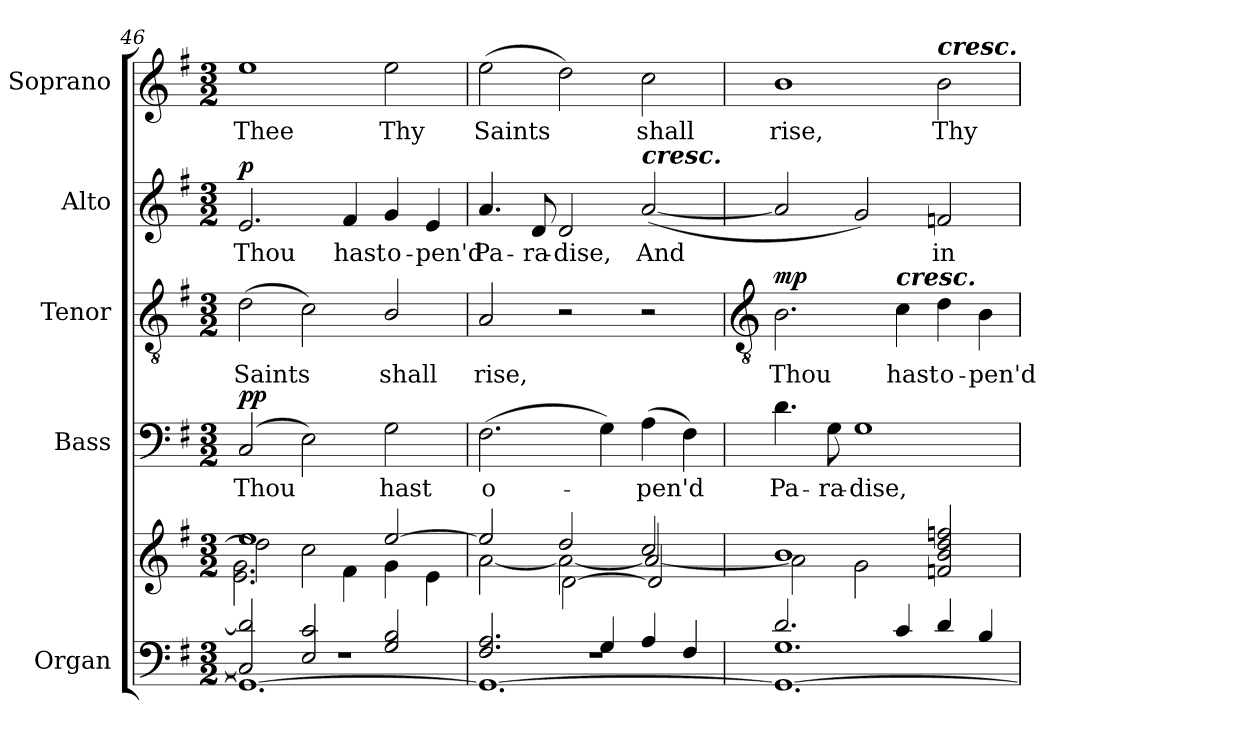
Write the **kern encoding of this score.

**kern	**kern	**kern	**text	**dynam	**kern	**text	**dynam	**kern	**text	**dynam	**kern	**text
*part5	*part5	*part4	*part4	*part4	*part3	*part3	*part3	*part2	*part2	*part2	*part1	*part1
*staff6	*staff5	*staff4	*staff4	*staff4	*staff3	*staff3	*staff3	*staff2	*staff2	*staff2	*staff1	*staff1
*I"Organ	*	*I"Bass	*	*	*I"Tenor	*	*	*I"Alto	*	*	*I"Soprano	*
*	*	*I'B.	*	*	*I'T	*	*	*I'A.	*	*	*I'S.	*
*clefF4	*clefG2	*clefF4	*	*	*clefGv2	*	*	*clefG2	*	*	*clefG2	*
*k[f#]	*k[f#]	*k[f#]	*	*	*k[f#]	*	*	*k[f#]	*	*	*k[f#]	*
*G:	*G:	*G:	*	*	*G:	*	*	*G:	*	*	*G:	*
*M3/2	*M3/2	*M3/2	*	*	*M3/2	*	*	*M3/2	*	*	*M3/2	*
=46	=46	=46	=46	=46	=46	=46	=46	=46	=46	=46	=46	=46
*^	*	*	*	*	*	*	*	*	*	*	*	*
!	!LO:N:vis=1	!	!	!LO:LY:b	!LO:DY:b	!	!LO:LY:b	!	!	!LO:LY:b	!LO:DY:b	!	!LO:LY:b
*	*^	*^	*	*	*	*	*	*	*	*	*	*	*
*	*	*	*	*^	*	*	*	*	*	*	*	*	*	*	*
2C#/] 2d/]	1.r	1.GG\_	1ee/	2dd\]	2.e\ 2.g\	(<2C	Thou	pp	(>2d	Saints	.	2.e	Thou	p	1ee	Thee
2E/ 2c/	.	.	.	2cc\	.	2E)	.	.	2c)	.	.	.	.	.	.	.
!	!	!	!	!	!	!	!	!	!	!	!	!	!LO:LY:b	!	!	!
.	.	.	.	.	4f#\	.	.	.	.	.	.	4f#	hast	.	.	.
!	!	!	!	!	!	!	!LO:LY:b	!	!	!LO:LY:b	!	!	!LO:LY:b	!	!	!LO:LY:b
2G/ 2B/	.	.	[2ee/	2ryy	4g\	2G	hast	.	2B/	shall	.	4g	o-	.	2ee	Thy
!	!	!	!	!	!	!	!	!	!	!	!	!	!LO:LY:b	!	!	!
.	.	.	.	.	4e\	.	.	.	.	.	.	4e	-pen'd	.	.	.
=47	=47	=47	=47	=47	=47	=47	=47	=47	=47	=47	=47	=47	=47	=47	=47	=47
!	!LO:N:vis=1	!	!	!	!	!	!LO:LY:b	!	!	!LO:LY:b	!	!	!LO:LY:b	!	!	!LO:LY:b
2.F#/ 2.A/	1.r	1.GG\_	2ee/]	[2a\	2ryy	(>2.F#	o-	.	2A	rise,	.	4.a	Pa-	.	(>2ee	Saints
!	!	!	!	!	!	!	!	!	!	!	!	!	!LO:LY:b	!	!	!
.	.	.	.	.	.	.	.	.	.	.	.	8d	-ra-	.	.	.
!	!	!	!	!	!	!	!	!	!	!	!	!	!LO:LY:b	!	!	!
.	.	.	2dd/	2a\_	[2d\	.	.	.	2r	.	.	2d	-dise,	.	2dd)	.
4G/	.	.	.	.	.	4G)	.	.	.	.	.	.	.	.	.	.
!	!	!	!	!	!	!	!	!	!	!	!	!LO:TX:a:Bi:t=cresc.	!	!	!	!
!	!	!	!	!	!	!	!LO:LY:b	!	!	!	!	!	!LO:LY:b	!	!	!LO:LY:b
4A/	.	.	2cc/	2a/_	2d/]	(>4A	pen'd	.	2r	.	.	(<[2a	And	.	2cc	shall
4F#/	.	.	.	.	.	4F#)	.	.	.	.	.	.	.	.	.	.
!!LO:LB:g=z
=48	=48	=48	=48	=48	=48	=48	=48	=48	=48	=48	=48	=48	=48	=48	=48	=48
*	*	*	*	*	*	*	*	*	*clefGv2	*	*	*	*	*	*	*
!	!	!	!	!	!LO:N:vis=1	!	!LO:LY:b	!	!	!LO:LY:b	!LO:DY:b	!	!	!	!	!LO:LY:b
2.d	1.G\	1.GG\_	1b/	2a\]	1.ryy	4.d	Pa-	.	2.B	Thou	mp	2a]	.	.	1b	rise,
!	!	!	!	!	!	!	!LO:LY:b	!	!	!	!	!	!	!	!	!
.	.	.	.	.	.	8G	-ra-	.	.	.	.	.	.	.	.	.
!	!	!	!	!	!	!	!LO:LY:b	!	!	!	!	!	!	!	!	!
.	.	.	.	2g\	.	1G	-dise,	.	.	.	.	2g)	.	.	.	.
!	!	!	!	!	!	!	!	!	!LO:TX:a:Bi:t=cresc.	!	!	!	!	!	!	!
!	!	!	!	!	!	!	!	!	!	!LO:LY:b	!	!	!	!	!	!
4c	.	.	.	.	.	.	.	.	4c	hast	.	.	.	.	.	.
!	!	!	!	!	!	!	!	!	!	!	!	!	!	!	!LO:TX:a:Bi:t=cresc.	!
!	!	!	!	!	!	!	!	!	!	!LO:LY:b	!	!	!LO:LY:b	!	!	!LO:LY:b
4d	.	.	2fn/ 2b/ 2dd/ 2ffn/	2ryy	.	.	.	.	4d	o-	.	2fn	in	.	2b	Thy
!	!	!	!	!	!	!	!	!	!	!LO:LY:b	!	!	!	!	!	!
4B	.	.	.	.	.	.	.	.	4B	-pen'd	.	.	.	.	.	.
*v	*v	*v	*	*	*	*	*	*	*	*	*	*	*	*	*	*
*	*v	*v	*v	*	*	*	*	*	*	*	*	*	*	*
=	=	=	=	=	=	=	=	=	=	=	=	=
*-	*-	*-	*-	*-	*-	*-	*-	*-	*-	*-	*-	*-
